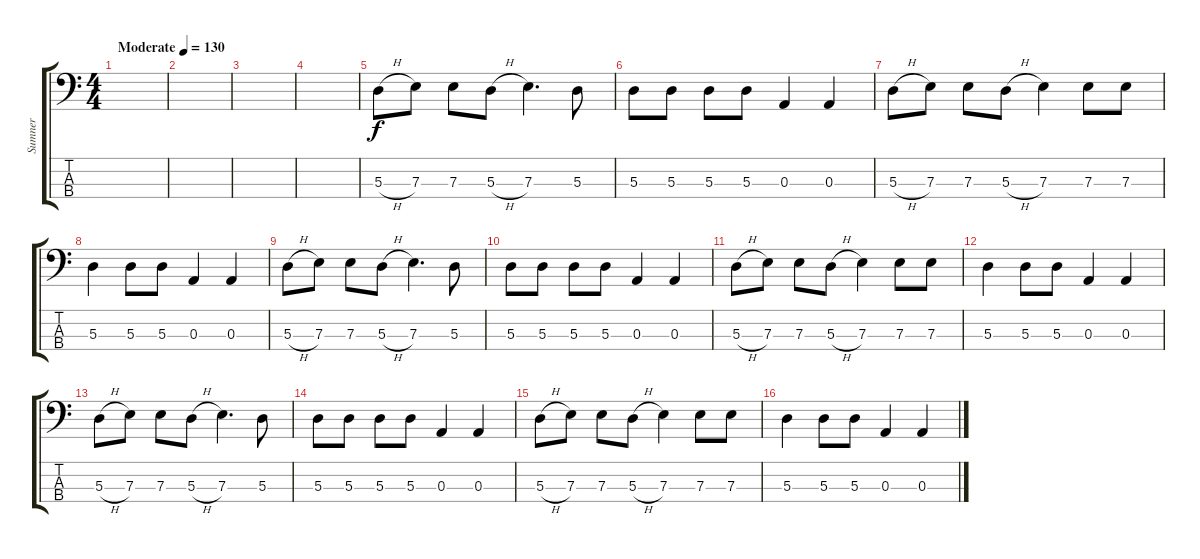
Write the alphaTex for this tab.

\track ("Sumner" "Sumner") {instrument electricbassfinger}
\staff {score tabs}
\tuning (G2 D2 A1 E1) {hide}
\ts (4 4)
\tempo (130 "Moderate")
\clef f4
\ks c
|
|
|
|
5.3{h}.8 7.3.8 7.3.8 5.3{h}.8 7.3.4{d} 5.3.8 |
5.3.8 5.3.8 5.3.8 5.3.8 0.3.4 0.3.4 |
5.3{h}.8 7.3.8 7.3.8 5.3{h}.8 7.3.4 7.3.8 7.3.8 |
5.3.4 5.3.8 5.3.8 0.3.4 0.3.4 |
5.3{h}.8 7.3.8 7.3.8 5.3{h}.8 7.3.4{d} 5.3.8 |
5.3.8 5.3.8 5.3.8 5.3.8 0.3.4 0.3.4 |
5.3{h}.8 7.3.8 7.3.8 5.3{h}.8 7.3.4 7.3.8 7.3.8 |
5.3.4 5.3.8 5.3.8 0.3.4 0.3.4 |
5.3{h}.8 7.3.8 7.3.8 5.3{h}.8 7.3.4{d} 5.3.8 |
5.3.8 5.3.8 5.3.8 5.3.8 0.3.4 0.3.4 |
5.3{h}.8 7.3.8 7.3.8 5.3{h}.8 7.3.4 7.3.8 7.3.8 |
5.3.4 5.3.8 5.3.8 0.3.4 0.3.4
